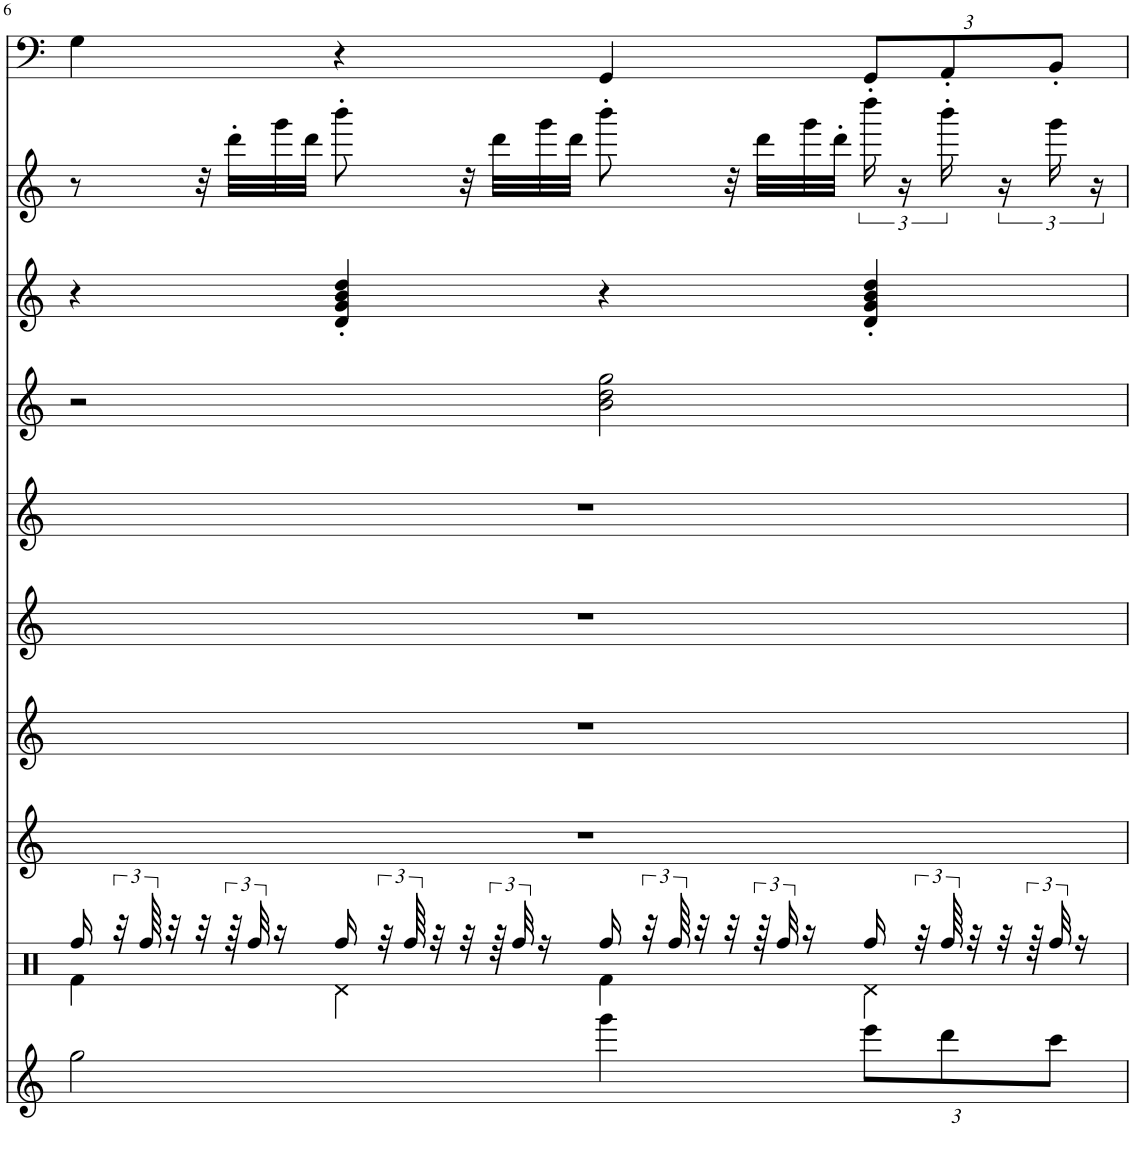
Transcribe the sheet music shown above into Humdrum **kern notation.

**kern	**kern	**kern	**kern	**kern	**kern	**kern	**kern	**kern	**kern
*part10	*part9	*part8	*part7	*part6	*part5	*part4	*part3	*part2	*part1
*staff10	*staff9	*staff8	*staff7	*staff6	*staff5	*staff4	*staff3	*staff2	*staff1
*I"Synth Voice	*I"Percussion	*I"Grand Piano	*I"Strings 1	*I"Muted Trumpet	*I"Trumpet	*I"Voice Oohs	*I"Banjo	*I"Grand Piano	*I"Acoustic Bass
*I'V	*	*I'Pno	*I'Str	*I'Tpt	*I'Tpt	*I'V	*I'Bjo	*I'Pno	*I'Ac b
!!LO:PB:g=z
*clefG2	*clefX	*clefG2	*clefG2	*clefG2	*clefG2	*clefG2	*clefG2	*clefG2	*clefF4
*	*	*	*	*Trd1c2	*Trd1c2	*	*Trd7c12	*	*
*k[]	*k[]	*k[]	*k[]	*k[]	*k[]	*k[]	*k[]	*k[]	*k[]
*M4/4	*M4/4	*M4/4	*M4/4	*M4/4	*M4/4	*M4/4	*M4/4	*M4/4	*M4/4
=6	=6	=6	=6	=6	=6	=6	=6	=6	=6
*	*^	*	*	*	*	*	*	*	*
2gg\	16Rff/	4Rf\	1r	1r	1r	1r	2r	4r	8r	4G\
.	48r	.	.	.	.	.	.	.	.	.
.	96Rff/	.	.	.	.	.	.	.	.	.
.	32r	.	.	.	.	.	.	.	.	.
.	32r	.	.	.	.	.	.	.	32r	.
.	96r	.	.	.	.	.	.	.	32ddd'\LLL	.
.	48Rff/	.	.	.	.	.	.	.	.	.
.	16r	.	.	.	.	.	.	.	32ggg\	.
.	.	.	.	.	.	.	.	.	32ddd\JJJ	.
.	16Rff/	4Rd\	.	.	.	.	.	4d/' 4g/' 4b/' 4dd/'	8bbb'\	4r
.	48r	.	.	.	.	.	.	.	.	.
.	96Rff/	.	.	.	.	.	.	.	.	.
.	32r	.	.	.	.	.	.	.	.	.
.	32r	.	.	.	.	.	.	.	32r	.
.	96r	.	.	.	.	.	.	.	32ddd\LLL	.
.	48Rff/	.	.	.	.	.	.	.	.	.
.	16r	.	.	.	.	.	.	.	32ggg\	.
.	.	.	.	.	.	.	.	.	32ddd\JJJ	.
4ggg\	16Rff/	4Rf\	.	.	.	.	2b\ 2dd\ 2gg\	4r	8bbb'\	4GG/
.	48r	.	.	.	.	.	.	.	.	.
.	96Rff/	.	.	.	.	.	.	.	.	.
.	32r	.	.	.	.	.	.	.	.	.
.	32r	.	.	.	.	.	.	.	32r	.
.	96r	.	.	.	.	.	.	.	32ddd\LLL	.
.	48Rff/	.	.	.	.	.	.	.	.	.
.	16r	.	.	.	.	.	.	.	32ggg\	.
.	.	.	.	.	.	.	.	.	32ddd'\JJJ	.
*Xbrackettup	*	*	*	*	*	*	*	*	*	*Xbrackettup
12eee\L	16Rff/	4Rd\	.	.	.	.	.	4d/' 4g/' 4b/' 4dd/'	24dddd\	12GG'/L
.	.	.	.	.	.	.	.	.	24r	.
.	48r	.	.	.	.	.	.	.	.	.
12ddd\	96Rff/	.	.	.	.	.	.	.	24bbb'\	12AA'/
.	32r	.	.	.	.	.	.	.	.	.
.	32r	.	.	.	.	.	.	.	24r	.
.	96r	.	.	.	.	.	.	.	.	.
12ccc\J	48Rff/	.	.	.	.	.	.	.	24ggg\	12BB'/J
.	16r	.	.	.	.	.	.	.	.	.
.	.	.	.	.	.	.	.	.	24r	.
*	*v	*v	*	*	*	*	*	*	*	*
=	=	=	=	=	=	=	=	=	=
*-	*-	*-	*-	*-	*-	*-	*-	*-	*-
